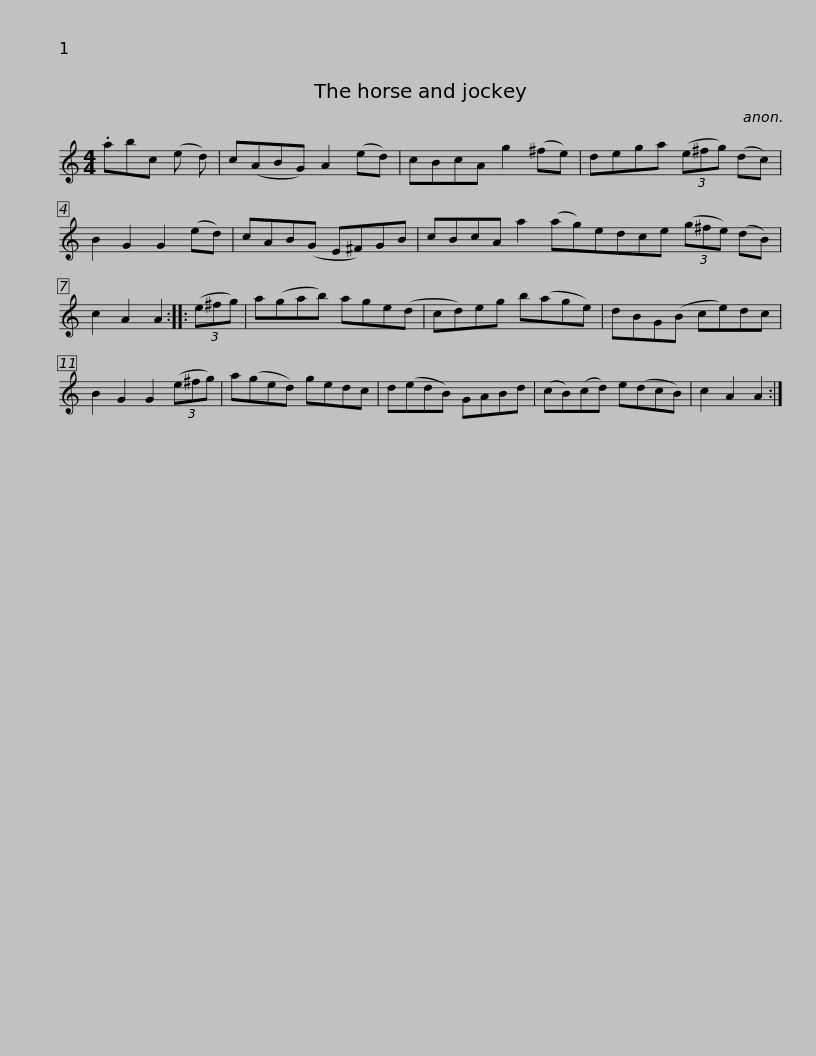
X:1
L:1/8
M:4/4
I:linebreak $
K:C
V:1 treble
V:1
 .abc (e d) | c(ABG) A2 (ed) | cBcA g2 (^fe) | dega (3(e^fg) (dc) | B2 G2 G2 (ed) | %5
 cAB(G E^F)GB |$ cBcA a2 (ag)edce (3(g^fe) (dB) | c2 A2 A2 :: (3(e^fg) | a(gab) age(d | %10
 cd)eg b(age) |$ dBG(B ce)dc | B2 G2 G2 (3(e^fg) | a(ged) gedc | d(edB) GABd | %15
 (cB)(cd) e(dcB) | c2 A2 A2 :| %17
